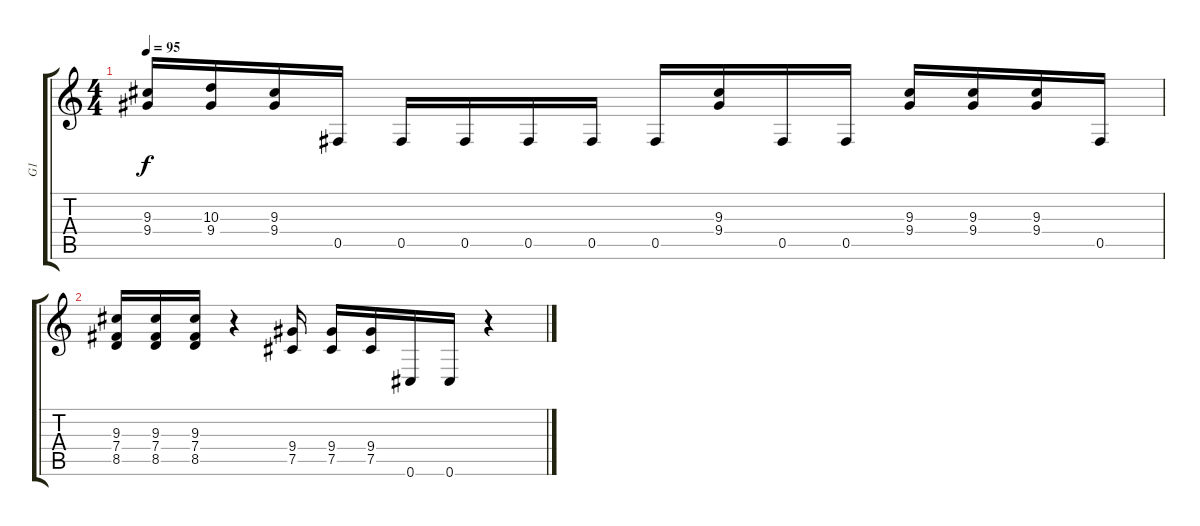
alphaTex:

\track ("G1" "G1") {instrument distortionguitar}
\staff {score tabs}
\tuning (Db4 Ab3 E3 B2 Gb2 Db2) {hide}
\ts (4 4)
\tempo 95
\clef g2
\ks c
(9.3 9.4).16{dy f} (10.3 9.4).16 (9.3 9.4).16 0.5.16 0.5.16 0.5.16 0.5.16 0.5.16 0.5.16 (9.3 9.4).16 0.5.16 0.5.16 (9.3 9.4).16 (9.3 9.4).16 (9.3 9.4).16 0.5.16 |
(9.3 7.4 8.5).16 (9.3 7.4 8.5).16 (9.3 7.4 8.5).16 r.4 (9.4 7.5).16 (9.4 7.5).16 (9.4 7.5).16 0.6.16 0.6.16 r.4
